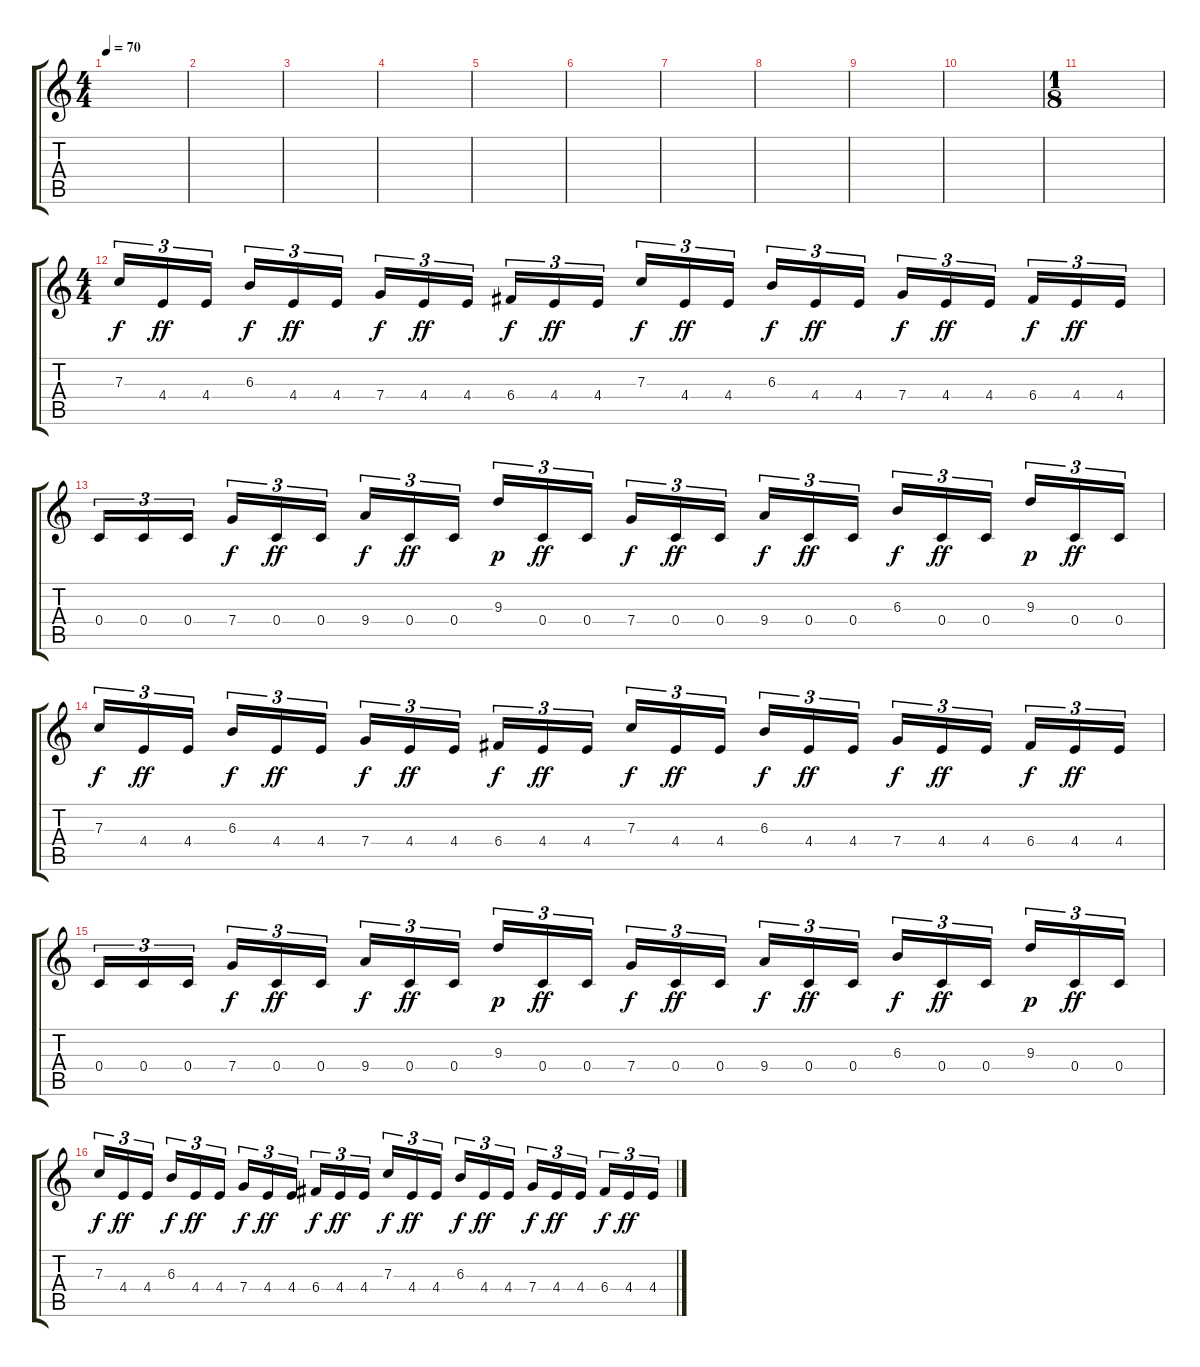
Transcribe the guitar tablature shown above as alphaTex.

\track "" {instrument distortionguitar}
\staff {score tabs}
\tuning (D4 A3 F3 C3 G2 C2) {hide}
\ts (4 4)
\tempo 70
\clef g2
\ks c
|
|
|
|
|
|
|
|
|
|
\ts (1 8)
|
\ts (4 4)
7.3.16{tu (3 2) dy f} 4.4.16{tu (3 2) dy ff} 4.4.16{tu (3 2) beam splitsecondary} 6.3.16{tu (3 2) dy f} 4.4.16{tu (3 2) dy ff} 4.4.16{tu (3 2)} 7.4.16{tu (3 2) dy f} 4.4.16{tu (3 2) dy ff} 4.4.16{tu (3 2) beam splitsecondary} 6.4.16{tu (3 2) dy f} 4.4.16{tu (3 2) dy ff} 4.4.16{tu (3 2)} 7.3.16{tu (3 2) dy f} 4.4.16{tu (3 2) dy ff} 4.4.16{tu (3 2) beam splitsecondary} 6.3.16{tu (3 2) dy f} 4.4.16{tu (3 2) dy ff} 4.4.16{tu (3 2)} 7.4.16{tu (3 2) dy f} 4.4.16{tu (3 2) dy ff} 4.4.16{tu (3 2) beam splitsecondary} 6.4.16{tu (3 2) dy f} 4.4.16{tu (3 2) dy ff} 4.4.16{tu (3 2)} |
0.4.16{tu (3 2)} 0.4.16{tu (3 2)} 0.4.16{tu (3 2) beam splitsecondary} 7.4.16{tu (3 2) dy f} 0.4.16{tu (3 2) dy ff} 0.4.16{tu (3 2)} 9.4.16{tu (3 2) dy f} 0.4.16{tu (3 2) dy ff} 0.4.16{tu (3 2) beam splitsecondary} 9.3.16{tu (3 2) dy p} 0.4.16{tu (3 2) dy ff} 0.4.16{tu (3 2)} 7.4.16{tu (3 2) dy f} 0.4.16{tu (3 2) dy ff} 0.4.16{tu (3 2) beam splitsecondary} 9.4.16{tu (3 2) dy f} 0.4.16{tu (3 2) dy ff} 0.4.16{tu (3 2)} 6.3.16{tu (3 2) dy f} 0.4.16{tu (3 2) dy ff} 0.4.16{tu (3 2) beam splitsecondary} 9.3.16{tu (3 2) dy p} 0.4.16{tu (3 2) dy ff} 0.4.16{tu (3 2)} |
7.3.16{tu (3 2) dy f} 4.4.16{tu (3 2) dy ff} 4.4.16{tu (3 2) beam splitsecondary} 6.3.16{tu (3 2) dy f} 4.4.16{tu (3 2) dy ff} 4.4.16{tu (3 2)} 7.4.16{tu (3 2) dy f} 4.4.16{tu (3 2) dy ff} 4.4.16{tu (3 2) beam splitsecondary} 6.4.16{tu (3 2) dy f} 4.4.16{tu (3 2) dy ff} 4.4.16{tu (3 2)} 7.3.16{tu (3 2) dy f} 4.4.16{tu (3 2) dy ff} 4.4.16{tu (3 2) beam splitsecondary} 6.3.16{tu (3 2) dy f} 4.4.16{tu (3 2) dy ff} 4.4.16{tu (3 2)} 7.4.16{tu (3 2) dy f} 4.4.16{tu (3 2) dy ff} 4.4.16{tu (3 2) beam splitsecondary} 6.4.16{tu (3 2) dy f} 4.4.16{tu (3 2) dy ff} 4.4.16{tu (3 2)} |
0.4.16{tu (3 2)} 0.4.16{tu (3 2)} 0.4.16{tu (3 2) beam splitsecondary} 7.4.16{tu (3 2) dy f} 0.4.16{tu (3 2) dy ff} 0.4.16{tu (3 2)} 9.4.16{tu (3 2) dy f} 0.4.16{tu (3 2) dy ff} 0.4.16{tu (3 2) beam splitsecondary} 9.3.16{tu (3 2) dy p} 0.4.16{tu (3 2) dy ff} 0.4.16{tu (3 2)} 7.4.16{tu (3 2) dy f} 0.4.16{tu (3 2) dy ff} 0.4.16{tu (3 2) beam splitsecondary} 9.4.16{tu (3 2) dy f} 0.4.16{tu (3 2) dy ff} 0.4.16{tu (3 2)} 6.3.16{tu (3 2) dy f} 0.4.16{tu (3 2) dy ff} 0.4.16{tu (3 2) beam splitsecondary} 9.3.16{tu (3 2) dy p} 0.4.16{tu (3 2) dy ff} 0.4.16{tu (3 2)} |
7.3.16{tu (3 2) dy f} 4.4.16{tu (3 2) dy ff} 4.4.16{tu (3 2) beam splitsecondary} 6.3.16{tu (3 2) dy f} 4.4.16{tu (3 2) dy ff} 4.4.16{tu (3 2)} 7.4.16{tu (3 2) dy f} 4.4.16{tu (3 2) dy ff} 4.4.16{tu (3 2) beam splitsecondary} 6.4.16{tu (3 2) dy f} 4.4.16{tu (3 2) dy ff} 4.4.16{tu (3 2)} 7.3.16{tu (3 2) dy f} 4.4.16{tu (3 2) dy ff} 4.4.16{tu (3 2) beam splitsecondary} 6.3.16{tu (3 2) dy f} 4.4.16{tu (3 2) dy ff} 4.4.16{tu (3 2)} 7.4.16{tu (3 2) dy f} 4.4.16{tu (3 2) dy ff} 4.4.16{tu (3 2) beam splitsecondary} 6.4.16{tu (3 2) dy f} 4.4.16{tu (3 2) dy ff} 4.4.16{tu (3 2)}
